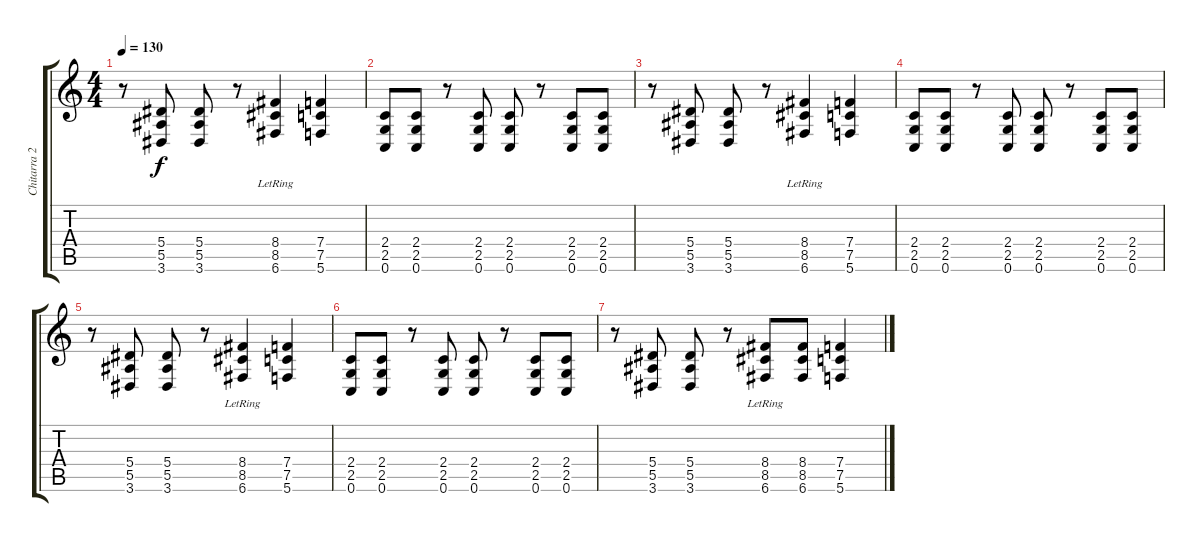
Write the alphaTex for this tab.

\track ("Chitarra 2" "Chitarra 2") {instrument distortionguitar}
\staff {score tabs}
\tuning (C4 G3 Eb3 Bb2 F2 C2) {hide}
\ts (4 4)
\tempo 130
\clef g2
\ks c
r.8{dy f} (5.4 5.5 3.6).8 (5.4 5.5 3.6).8 r.8 (8.4{lr} 8.5{lr} 6.6{lr}).4 (7.4 7.5 5.6).4 |
(2.4 2.5 0.6).8 (2.4 2.5 0.6).8 r.8 (2.4 2.5 0.6).8 (2.4 2.5 0.6).8 r.8 (2.4 2.5 0.6).8 (2.4 2.5 0.6).8 |
r.8 (5.4 5.5 3.6).8 (5.4 5.5 3.6).8 r.8 (8.4{lr} 8.5{lr} 6.6{lr}).4 (7.4 7.5 5.6).4 |
(2.4 2.5 0.6).8 (2.4 2.5 0.6).8 r.8 (2.4 2.5 0.6).8 (2.4 2.5 0.6).8 r.8 (2.4 2.5 0.6).8 (2.4 2.5 0.6).8 |
r.8 (5.4 5.5 3.6).8 (5.4 5.5 3.6).8 r.8 (8.4{lr} 8.5{lr} 6.6{lr}).4 (7.4 7.5 5.6).4 |
(2.4 2.5 0.6).8 (2.4 2.5 0.6).8 r.8 (2.4 2.5 0.6).8 (2.4 2.5 0.6).8 r.8 (2.4 2.5 0.6).8 (2.4 2.5 0.6).8 |
r.8 (5.4 5.5 3.6).8 (5.4 5.5 3.6).8 r.8 (8.4{lr} 8.5{lr} 6.6{lr}).8 (8.4 8.5 6.6).8 (7.4 7.5 5.6).4
